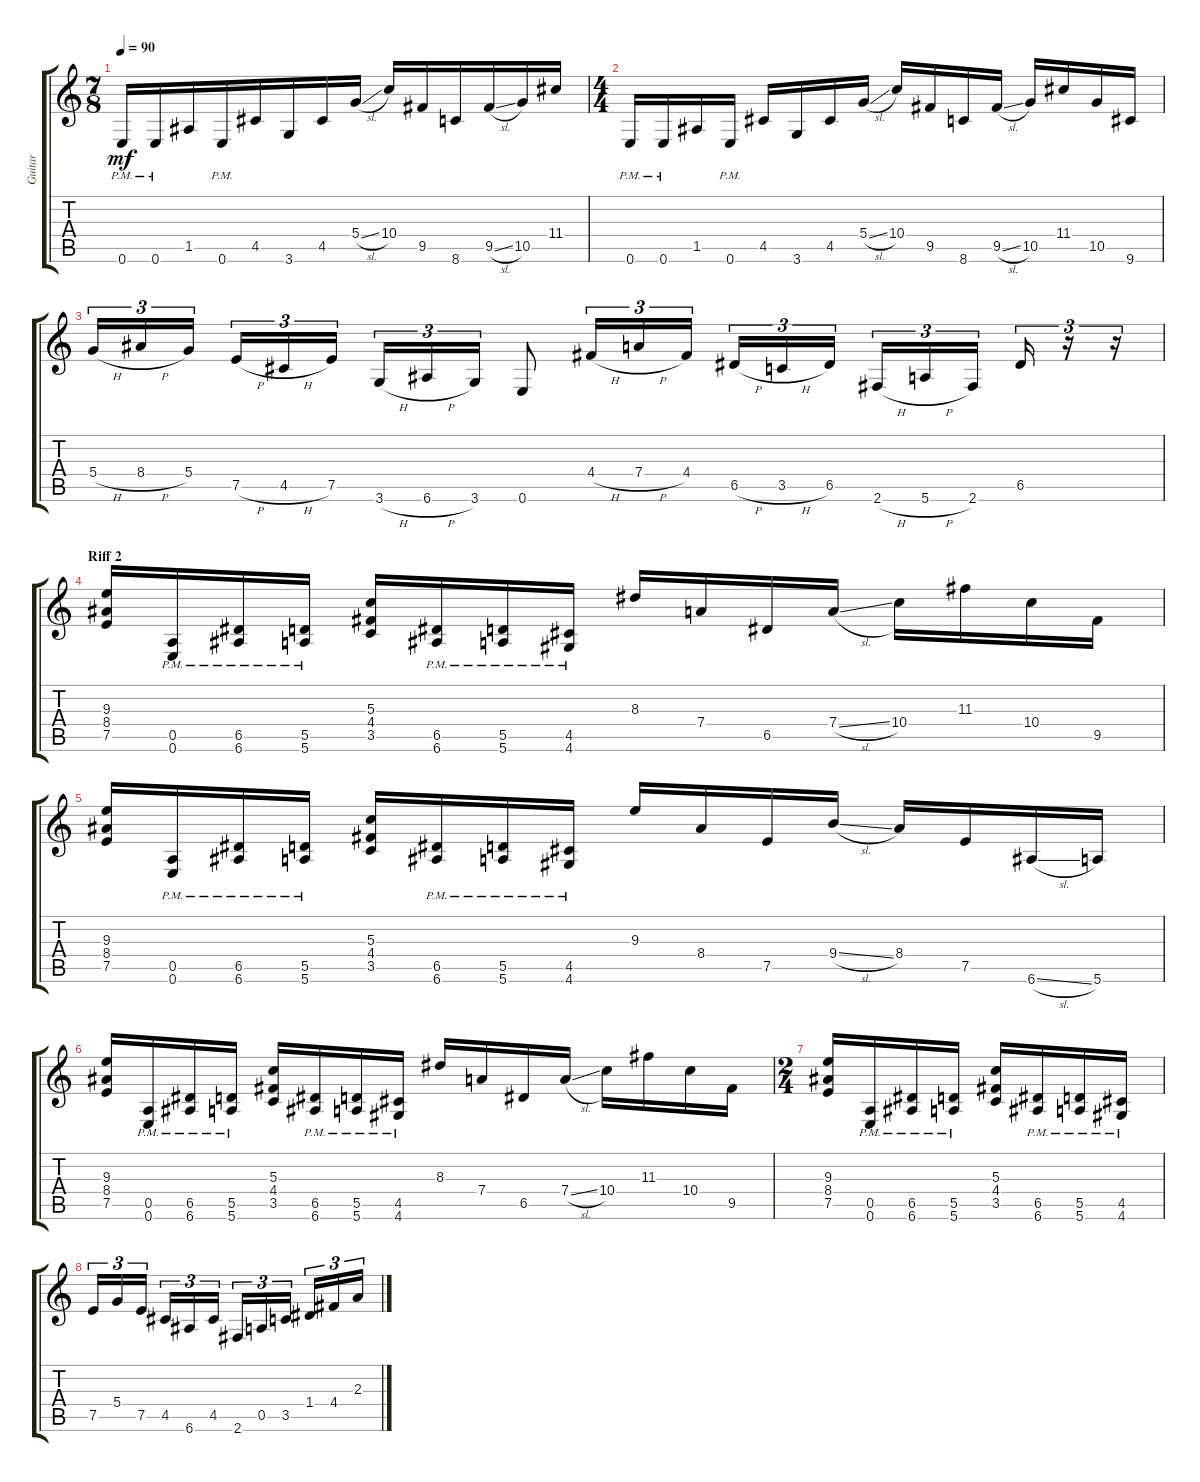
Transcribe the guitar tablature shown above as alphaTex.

\track ("Guitar" "Guitar") {instrument distortionguitar}
\staff {score tabs}
\tuning (E4 B3 G3 D3 A2 E2) {hide}
\ts (7 8)
\tempo 90
\clef g2
\ks c
0.6{pm}.16{dy mf} 0.6{pm}.16 1.5.16 0.6{pm}.16 4.5.16 3.6.16 4.5.16 5.4{sl}.16 10.4.16 9.5.16 8.6.16 9.5{sl}.16 10.5.16 11.4.16 |
\ts (4 4)
0.6{pm}.16 0.6{pm}.16 1.5.16 0.6{pm}.16 4.5.16 3.6.16 4.5.16 5.4{sl}.16 10.4.16 9.5.16 8.6.16 9.5{sl}.16 10.5.16 11.4.16 10.5.16 9.6.16 |
5.4{h}.16{tu (3 2)} 8.4{h}.16{tu (3 2)} 5.4.16{tu (3 2)} 7.5{h}.16{tu (3 2)} 4.5{h}.16{tu (3 2)} 7.5.16{tu (3 2)} 3.6{h}.16{tu (3 2)} 6.6{h}.16{tu (3 2)} 3.6.16{tu (3 2)} 0.6.8 4.4{h}.16{tu (3 2)} 7.4{h}.16{tu (3 2)} 4.4.16{tu (3 2)} 6.5{h}.16{tu (3 2)} 3.5{h}.16{tu (3 2)} 6.5.16{tu (3 2)} 2.6{h}.16{tu (3 2)} 5.6{h}.16{tu (3 2)} 2.6.16{tu (3 2)} 6.5.16{tu (3 2)} r.16{tu (3 2)} r.16{tu (3 2)} |
\section ("" "Riff 2")
(9.3 8.4 7.5).16 (0.5{pm} 0.6{pm}).16 (6.5{pm} 6.6{pm}).16 (5.5{pm} 5.6{pm}).16 (5.3 4.4 3.5).16 (6.5{pm} 6.6{pm}).16 (5.5{pm} 5.6{pm}).16 (4.5{pm} 4.6{pm}).16 8.3.16 7.4.16 6.5.16 7.4{sl}.16 10.4.16 11.3.16 10.4.16 9.5.16 |
(9.3 8.4 7.5).16 (0.5{pm} 0.6{pm}).16 (6.5{pm} 6.6{pm}).16 (5.5{pm} 5.6{pm}).16 (5.3 4.4 3.5).16 (6.5{pm} 6.6{pm}).16 (5.5{pm} 5.6{pm}).16 (4.5{pm} 4.6{pm}).16 9.3.16 8.4.16 7.5.16 9.4{sl}.16 8.4.16 7.5.16 6.6{sl}.16 5.6.16 |
(9.3 8.4 7.5).16 (0.5{pm} 0.6{pm}).16 (6.5{pm} 6.6{pm}).16 (5.5{pm} 5.6{pm}).16 (5.3 4.4 3.5).16 (6.5{pm} 6.6{pm}).16 (5.5{pm} 5.6{pm}).16 (4.5{pm} 4.6{pm}).16 8.3.16 7.4.16 6.5.16 7.4{sl}.16 10.4.16 11.3.16 10.4.16 9.5.16 |
\ts (2 4)
(9.3 8.4 7.5).16 (0.5{pm} 0.6{pm}).16 (6.5{pm} 6.6{pm}).16 (5.5{pm} 5.6{pm}).16 (5.3 4.4 3.5).16 (6.5{pm} 6.6{pm}).16 (5.5{pm} 5.6{pm}).16 (4.5{pm} 4.6{pm}).16 |
7.5.16{tu (3 2)} 5.4.16{tu (3 2)} 7.5.16{tu (3 2)} 4.5.16{tu (3 2)} 6.6.16{tu (3 2)} 4.5.16{tu (3 2)} 2.6.16{tu (3 2)} 0.5.16{tu (3 2)} 3.5.16{tu (3 2)} 1.4.16{tu (3 2)} 4.4.16{tu (3 2)} 2.3.16{tu (3 2)}
